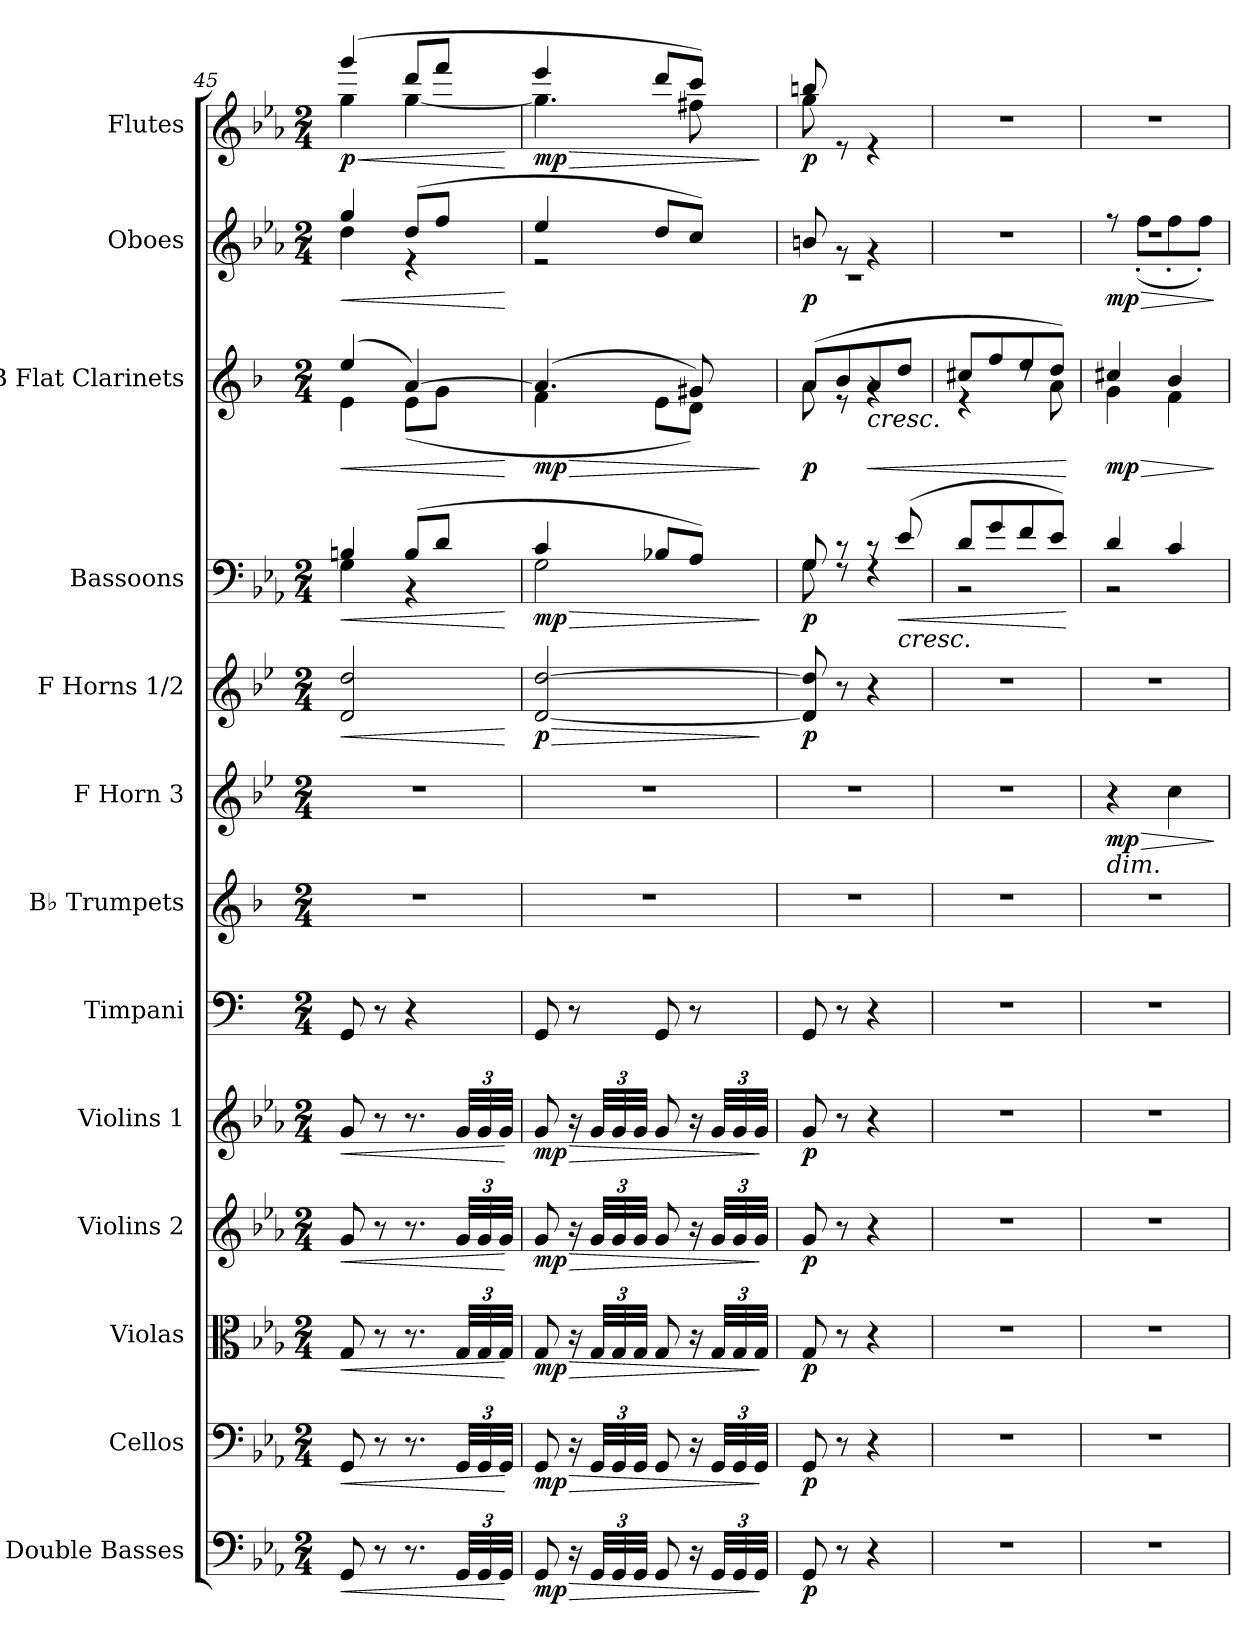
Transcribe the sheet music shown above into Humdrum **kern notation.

**kern	**dynam	**kern	**dynam	**kern	**dynam	**kern	**dynam	**kern	**dynam	**kern	**kern	**kern	**dynam	**kern	**dynam	**kern	**dynam	**kern	**dynam	**kern	**dynam	**kern	**dynam
*part13	*part13	*part12	*part12	*part11	*part11	*part10	*part10	*part9	*part9	*part8	*part7	*part6	*part6	*part5	*part5	*part4	*part4	*part3	*part3	*part2	*part2	*part1	*part1
*staff13	*staff13	*staff12	*staff12	*staff11	*staff11	*staff10	*staff10	*staff9	*staff9	*staff8	*staff7	*staff6	*staff6	*staff5	*staff5	*staff4	*staff4	*staff3	*staff3	*staff2	*staff2	*staff1	*staff1
*I"Double Basses	*	*I"Cellos	*	*I"Violas	*	*I"Violins 2	*	*I"Violins 1	*	*I"Timpani	*I"B♭ Trumpets	*I"F Horn 3	*	*I"F Horns 1/2	*	*I"Bassoons	*	*I"B Flat Clarinets	*	*I"Oboes	*	*I"Flutes	*
*	*	*	*	*	*	*	*	*	*	*I'Timp.	*I'Tr.	*I'Hn. 3	*	*I'Hn. 1/2	*	*I'Bsns.	*	*I'Cl.	*	*I'Ob.	*	*I'Fl.	*
*clefF4	*	*clefF4	*	*clefC3	*	*clefG2	*	*clefG2	*	*clefF4	*clefG2	*clefG2	*	*clefG2	*	*clefF4	*	*clefG2	*	*clefG2	*	*clefG2	*
*ITrd7c12	*	*	*	*	*	*	*	*	*	*	*ITrd1c2	*ITrd4c7	*	*ITrd4c7	*	*	*	*ITrd1c2	*	*	*	*	*
*k[b-e-a-]	*	*k[b-e-a-]	*	*k[b-e-a-]	*	*k[b-e-a-]	*	*k[b-e-a-]	*	*k[]	*k[b-e-a-]	*k[b-e-a-]	*	*k[b-e-a-]	*	*k[b-e-a-]	*	*k[b-e-a-]	*	*k[b-e-a-]	*	*k[b-e-a-]	*
*M2/4	*	*M2/4	*	*M2/4	*	*M2/4	*	*M2/4	*	*M2/4	*M2/4	*M2/4	*	*M2/4	*	*M2/4	*	*M2/4	*	*M2/4	*	*M2/4	*
=45	=45	=45	=45	=45	=45	=45	=45	=45	=45	=45	=45	=45	=45	=45	=45	=45	=45	=45	=45	=45	=45	=45	=45
!	!LO:HP:b	!	!LO:HP:b	!	!LO:HP:b	!	!LO:HP:b	!	!LO:HP:b	!	!	!	!	!	!LO:HP:b	!	!LO:HP:b	!	!LO:HP:b	!	!LO:HP:b	!	!LO:HP:b
*	*	*	*	*	*	*	*	*	*	*	*	*	*	*	*	*^	*	*^	*	*^	*	*^	*
!	!	!	!	!	!	!	!	!	!	!	!	!	!	!	!	!	!	!	!	!	!	!	!	!	!	!	!LO:DY:n=1:b
8GGG/	<	8GG/	<	8G/	<	8g/	<	8g/	<	8GG/	2r	2r	.	2G/ 2g/	<	4Bn/	4G\	<	(>4dd/	4d\	<	4gg/	4dd\	<	(>4ggg/	4gg\	< p
8r	.	8r	.	8r	.	8r	.	8r	.	8r	.	.	.	.	.	.	.	.	.	.	.	.	.	.	.	.	.
8.r	.	8.r	.	8.r	.	8.r	.	8.r	.	4r	.	.	.	.	.	(>8B/L	4r	.	[4g/)	(<8d\L	.	(>8dd/L	4r	.	8ddd/L	[4gg\	.
.	.	.	.	.	.	.	.	.	.	.	.	.	.	.	.	8d/J	.	.	.	8f\J	.	8ff/J	.	.	8fff/J	.	.
*Xbrackettup	*	*Xbrackettup	*	*Xbrackettup	*	*Xbrackettup	*	*Xbrackettup	*	*	*	*	*	*	*	*	*	*	*	*	*	*	*	*	*	*	*
48GGG/LLL	.	48GG/LLL	.	48G/LLL	.	48g/LLL	.	48g/LLL	.	.	.	.	.	.	.	.	.	.	.	.	.	.	.	.	.	.	.
48GGG/	.	48GG/	.	48G/	.	48g/	.	48g/	.	.	.	.	.	.	.	.	.	.	.	.	.	.	.	.	.	.	.
48GGG/JJJ	.	48GG/JJJ	.	48G/JJJ	.	48g/JJJ	.	48g/JJJ	.	.	.	.	.	.	.	.	.	.	.	.	.	.	.	.	.	.	.
*	*	*	*	*	*	*	*	*	*	*	*	*	*	*	*	*v	*v	*	*	*	*	*v	*v	*	*v	*v	*
*	*	*	*	*	*	*	*	*	*	*	*	*	*	*	*	*	*	*v	*v	*	*	*	*	*
.	[	.	[	.	[	.	[	.	[	.	.	.	.	.	[	.	[	.	[	.	[	.	[
=46	=46	=46	=46	=46	=46	=46	=46	=46	=46	=46	=46	=46	=46	=46	=46	=46	=46	=46	=46	=46	=46	=46	=46
!	!LO:HP:b	!	!LO:HP:b	!	!LO:HP:b	!	!LO:HP:b	!	!LO:HP:b	!	!	!	!	!	!LO:HP:b	!	!LO:HP:b	!	!LO:HP:b	!	!LO:HP:b	!	!LO:HP:b
*	*	*	*	*	*	*	*	*	*	*	*	*	*	*	*	*^	*	*^	*	*^	*	*^	*
!	!LO:DY:n=1:b	!	!LO:DY:n=1:b	!	!LO:DY:n=1:b	!	!LO:DY:n=1:b	!	!LO:DY:n=1:b	!	!	!	!	!	!LO:DY:n=1:b	!	!	!LO:DY:n=1:b	!	!	!LO:DY:n=1:b	!	!	!LO:DY:n=1:b	!	!	!LO:DY:n=1:b
8GGG/	> mp	8GG/	> mp	8G/	> mp	8g/	> mp	8g/	> mp	8GG/	2r	2r	.	[2G/ [2g/	> p	4c/	2G\	> mp	(>4.g/]	4e-\	> mp	4ee-/	2r	> mp	4eee-/	4.gg\]	> mp
16r	.	16r	.	16r	.	16r	.	16r	.	8r	.	.	.	.	.	.	.	.	.	.	.	.	.	.	.	.	.
48GGG/LLL	.	48GG/LLL	.	48G/LLL	.	48g/LLL	.	48g/LLL	.	.	.	.	.	.	.	.	.	.	.	.	.	.	.	.	.	.	.
48GGG/	.	48GG/	.	48G/	.	48g/	.	48g/	.	.	.	.	.	.	.	.	.	.	.	.	.	.	.	.	.	.	.
48GGG/JJJ	.	48GG/JJJ	.	48G/JJJ	.	48g/JJJ	.	48g/JJJ	.	.	.	.	.	.	.	.	.	.	.	.	.	.	.	.	.	.	.
8GGG/	.	8GG/	.	8G/	.	8g/	.	8g/	.	8GG/	.	.	.	.	.	8B-X/L	.	.	.	8d\L	.	8dd/L	.	.	8ddd/L	.	.
16r	.	16r	.	16r	.	16r	.	16r	.	8r	.	.	.	.	.	8A-/J)	.	.	8f#X/)	8c\J)	.	8cc/J)	.	.	8ccc/J)	8ff#X\	.
48GGG/LLL	.	48GG/LLL	.	48G/LLL	.	48g/LLL	.	48g/LLL	.	.	.	.	.	.	.	.	.	.	.	.	.	.	.	.	.	.	.
48GGG/	.	48GG/	.	48G/	.	48g/	.	48g/	.	.	.	.	.	.	.	.	.	.	.	.	.	.	.	.	.	.	.
48GGG/JJJ	.	48GG/JJJ	.	48G/JJJ	.	48g/JJJ	.	48g/JJJ	.	.	.	.	.	.	.	.	.	.	.	.	.	.	.	.	.	.	.
*	*	*	*	*	*	*	*	*	*	*	*	*	*	*	*	*v	*v	*	*	*	*	*v	*v	*	*v	*v	*
*	*	*	*	*	*	*	*	*	*	*	*	*	*	*	*	*	*	*v	*v	*	*	*	*	*
.	]	.	]	.	]	.	]	.	]	.	.	.	.	.	]	.	]	.	]	.	]	.	]
=47	=47	=47	=47	=47	=47	=47	=47	=47	=47	=47	=47	=47	=47	=47	=47	=47	=47	=47	=47	=47	=47	=47	=47
*	*	*	*	*	*	*	*	*	*	*	*	*	*	*	*	*^	*	*^	*	*^	*	*^	*
!	!LO:DY:b	!	!LO:DY:b	!	!LO:DY:b	!	!LO:DY:b	!	!LO:DY:b	!	!	!	!	!	!LO:DY:b	!	!	!LO:DY:b	!	!	!LO:DY:b	!	!	!LO:DY:b	!	!	!LO:DY:b
8GGG/	p	8GG/	p	8G/	p	8g/	p	8g/	p	8GG/	2r	2r	.	8G/] 8g/]	p	8G/	8G\	p	(>8g/L	8g\	p	8bn/	2r	p	8bbn/	8gg\	p
8r	.	8r	.	8r	.	8r	.	8r	.	8r	.	.	.	8r	.	8r	8rF	.	8a-/	8r	.	8rg	.	.	8re	4.ryy	.
!	!	!	!	!	!	!	!	!	!	!	!	!	!	!	!	!	!	!	!LO:TX:b:i:t=cresc.	!	!	!	!	!	!	!	!
!	!	!	!	!	!	!	!	!	!	!	!	!	!	!	!	!	!	!	!	!	!LO:HP:b	!	!	!	!	!	!
4r	.	4r	.	4r	.	4r	.	4r	.	4r	.	.	.	4r	.	8r	4rF	.	8g/	4rg	<	4rg	.	.	4re	.	.
!	!	!	!	!	!	!	!	!	!	!	!	!	!	!	!	!LO:TX:b:i:t=cresc.	!	!	!	!	!	!	!	!	!	!	!
!	!	!	!	!	!	!	!	!	!	!	!	!	!	!	!	!	!	!LO:HP:b	!	!	!	!	!	!	!	!	!
.	.	.	.	.	.	.	.	.	.	.	.	.	.	.	.	(>8e-/	.	<	8cc/J	.	.	.	.	.	.	.	.
*	*	*	*	*	*	*	*	*	*	*	*	*	*	*	*	*	*	*	*	*	*	*v	*v	*	*	*	*
*	*	*	*	*	*	*	*	*	*	*	*	*	*	*	*	*	*	*	*	*	*	*	*	*v	*v	*
=48	=48	=48	=48	=48	=48	=48	=48	=48	=48	=48	=48	=48	=48	=48	=48	=48	=48	=48	=48	=48	=48	=48	=48	=48	=48
2r	.	2r	.	2r	.	2r	.	2r	.	2r	2r	2r	.	2r	.	8d/L	2r	.	8bn/L	4r	.	2r	.	2r	.
.	.	.	.	.	.	.	.	.	.	.	.	.	.	.	.	8g/	.	.	8ee-/	.	.	.	.	.	.
.	.	.	.	.	.	.	.	.	.	.	.	.	.	.	.	8f/	.	.	8dd/	8rdd	.	.	.	.	.
.	.	.	.	.	.	.	.	.	.	.	.	.	.	.	.	8e-/J)	.	.	8cc/J)	8g\	.	.	.	.	.
*	*	*	*	*	*	*	*	*	*	*	*	*	*	*	*	*v	*v	*	*	*	*	*	*	*	*
*	*	*	*	*	*	*	*	*	*	*	*	*	*	*	*	*	*	*v	*v	*	*	*	*	*
.	.	.	.	.	.	.	.	.	.	.	.	.	.	.	.	.	[	.	[	.	.	.	.
=49	=49	=49	=49	=49	=49	=49	=49	=49	=49	=49	=49	=49	=49	=49	=49	=49	=49	=49	=49	=49	=49	=49	=49
!	!	!	!	!	!	!	!	!	!	!	!	!	!	!	!	!	!	!	!	!LO:TX:b:i:t=dim.	!	!	!
!	!	!	!	!	!	!	!	!	!	!	!	!	!	!	!	!	!	!LO:TX:b:i:t=dim.	!	!	!	!	!
!	!	!	!	!	!	!	!	!	!	!	!	!	!	!	!	!LO:TX:b:i:t=dim.	!	!	!	!	!	!	!
!	!	!	!	!	!	!	!	!	!	!	!	!LO:TX:b:i:t=dim.	!	!	!	!	!	!	!	!	!	!	!
!	!	!	!	!	!	!	!	!	!	!	!	!	!LO:HP:b	!	!	!	!LO:HP:b	!	!LO:HP:b	!	!LO:HP:b	!	!
*	*	*	*	*	*	*	*	*	*	*	*	*	*	*	*	*^	*	*^	*	*^	*	*	*
!	!	!	!	!	!	!	!	!	!	!	!	!	!LO:DY:n=1:b	!	!	!	!	!LO:DY:n=1:b	!	!	!LO:DY:n=1:b	!	!	!LO:DY:n=1:b	!	!
2r	.	2r	.	2r	.	2r	.	2r	.	2r	2r	4r	> mp	2r	.	4d/	2r	> mp	4bn/	4f\	> mp	2rdd	8rff	> mp	2r	.
.	.	.	.	.	.	.	.	.	.	.	.	.	.	.	.	.	.	.	.	.	.	.	(<8ff'\L	.	.	.
.	.	.	.	.	.	.	.	.	.	.	.	4f\	.	.	.	4c/	.	.	4a-/	4e-\	.	.	8ff'\	.	.	.
.	.	.	.	.	.	.	.	.	.	.	.	.	.	.	.	.	.	.	.	.	.	.	8ff'\J)	.	.	.
*	*	*	*	*	*	*	*	*	*	*	*	*	*	*	*	*v	*v	*	*	*	*	*v	*v	*	*	*
*	*	*	*	*	*	*	*	*	*	*	*	*	*	*	*	*	*	*v	*v	*	*	*	*	*
.	.	.	.	.	.	.	.	.	.	.	.	.	]	.	.	.	]	.	]	.	]	.	.
=	=	=	=	=	=	=	=	=	=	=	=	=	=	=	=	=	=	=	=	=	=	=	=
*-	*-	*-	*-	*-	*-	*-	*-	*-	*-	*-	*-	*-	*-	*-	*-	*-	*-	*-	*-	*-	*-	*-	*-
